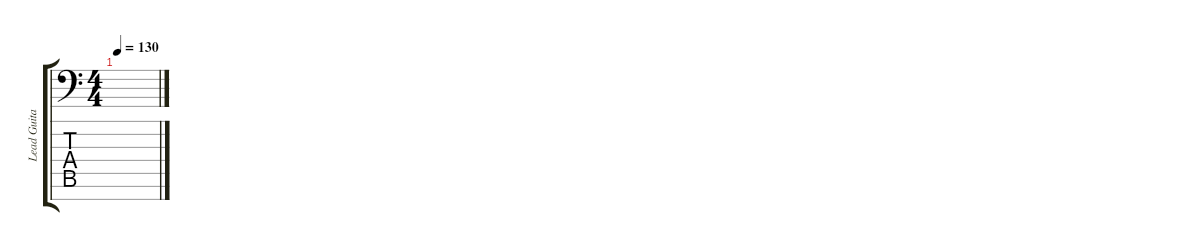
\track ("Lead Guitar" "Lead Guita") {instrument overdrivenguitar}
\staff {score tabs}
\tuning (E4 B3 G3 D3 A2 E2 C-1) {hide}
\ts (4 4)
\tempo 130
\clef f4
\ks c
